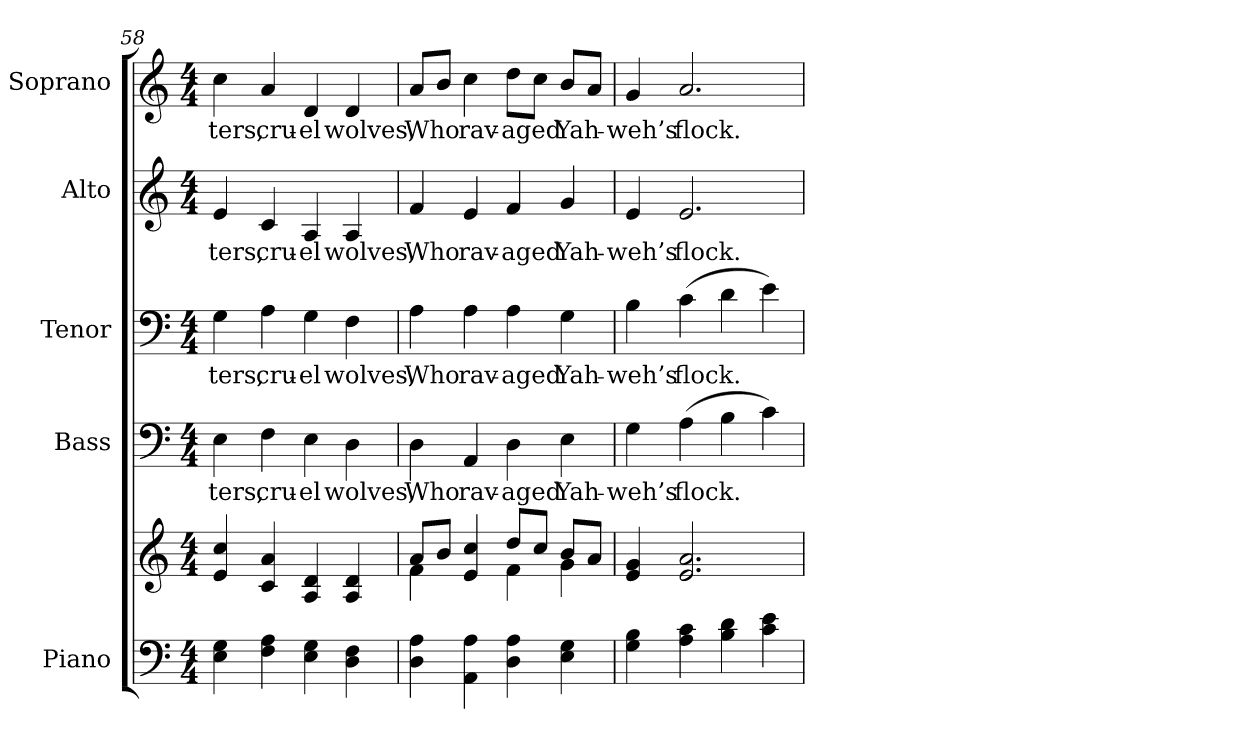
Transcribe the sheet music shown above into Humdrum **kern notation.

**kern	**kern	**kern	**text	**kern	**text	**kern	**text	**kern	**text
*part5	*part5	*part4	*part4	*part3	*part3	*part2	*part2	*part1	*part1
*staff6	*staff5	*staff4	*staff4	*staff3	*staff3	*staff2	*staff2	*staff1	*staff1
*I"Piano	*	*I"Bass	*	*I"Tenor	*	*I"Alto	*	*I"Soprano	*
*I'Pno.	*	*I'B.	*	*I'T.	*	*I'A.	*	*I'S.	*
*clefF4	*clefG2	*clefF4	*	*clefF4	*	*clefG2	*	*clefG2	*
*k[]	*k[]	*k[]	*	*k[]	*	*k[]	*	*k[]	*
*C:	*C:	*C:	*	*C:	*	*C:	*	*C:	*
*M4/4	*M4/4	*M4/4	*	*M4/4	*	*M4/4	*	*M4/4	*
=58	=58	=58	=58	=58	=58	=58	=58	=58	=58
!	!	!	!LO:LY:b:color=#000000	!	!	!	!	!	!
!	!	!	!	!	!LO:LY:b:color=#000000	!	!	!	!
!	!	!	!	!	!	!	!LO:LY:b:color=#000000	!	!
!	!	!	!	!	!	!	!	!	!LO:LY:b:color=#000000
4Ei\ 4Gi	4ei/ 4cci	4Ei\	ters,	4Gi\	ters,	4ei/	ters,	4cci\	ters,
!	!	!	!LO:LY:b:color=#000000	!	!	!	!	!	!
!	!	!	!	!	!LO:LY:b:color=#000000	!	!	!	!
!	!	!	!	!	!	!	!LO:LY:b:color=#000000	!	!
!	!	!	!	!	!	!	!	!	!LO:LY:b:color=#000000
4Fi\ 4Ai	4ci/ 4ai	4Fi\	cru-	4Ai\	cru-	4ci/	cru-	4ai/	cru-
!	!	!	!LO:LY:b:color=#000000	!	!	!	!	!	!
!	!	!	!	!	!LO:LY:b:color=#000000	!	!	!	!
!	!	!	!	!	!	!	!LO:LY:b:color=#000000	!	!
!	!	!	!	!	!	!	!	!	!LO:LY:b:color=#000000
4Ei\ 4Gi	4Ai/ 4di	4Ei\	-el	4Gi\	-el	4Ai/	-el	4di/	-el
!	!	!	!LO:LY:b:color=#000000	!	!	!	!	!	!
!	!	!	!	!	!LO:LY:b:color=#000000	!	!	!	!
!	!	!	!	!	!	!	!LO:LY:b:color=#000000	!	!
!	!	!	!	!	!	!	!	!	!LO:LY:b:color=#000000
4Di\ 4Fi	4Ai/ 4di	4Di\	wolves,	4Fi\	wolves,	4Ai/	wolves,	4di/	wolves,
=59	=59	=59	=59	=59	=59	=59	=59	=59	=59
*	*^	*	*	*	*	*	*	*	*
!	!	!	!	!LO:LY:b:color=#000000	!	!	!	!	!	!
!	!	!	!	!	!	!LO:LY:b:color=#000000	!	!	!	!
!	!	!	!	!	!	!	!	!LO:LY:b:color=#000000	!	!
!	!	!	!	!	!	!	!	!	!	!LO:LY:b:color=#000000
4Di\ 4Ai	8ai/L	4fi\	4Di\	Who	4Ai\	Who	4fi/	Who	8ai/L	Who
.	8bi/J	.	.	.	.	.	.	.	8bi/J	.
!	!	!	!	!LO:LY:b:color=#000000	!	!	!	!	!	!
!	!	!	!	!	!	!LO:LY:b:color=#000000	!	!	!	!
!	!	!	!	!	!	!	!	!LO:LY:b:color=#000000	!	!
!	!	!	!	!	!	!	!	!	!	!LO:LY:b:color=#000000
4AAi\ 4Ai	4ei/ 4cci	4ryy	4AAi/	rav-	4Ai\	rav-	4ei/	rav-	4cci\	rav-
!	!	!	!	!LO:LY:b:color=#000000	!	!	!	!	!	!
!	!	!	!	!	!	!LO:LY:b:color=#000000	!	!	!	!
!	!	!	!	!	!	!	!	!LO:LY:b:color=#000000	!	!
!	!	!	!	!	!	!	!	!	!	!LO:LY:b:color=#000000
4Di\ 4Ai	8ddi/L	4fi\	4Di\	-aged	4Ai\	-aged	4fi/	-aged	8ddi\L	-aged
.	8cci/J	.	.	.	.	.	.	.	8cci\J	.
!	!	!	!	!LO:LY:b:color=#000000	!	!	!	!	!	!
!	!	!	!	!	!	!LO:LY:b:color=#000000	!	!	!	!
!	!	!	!	!	!	!	!	!LO:LY:b:color=#000000	!	!
!	!	!	!	!	!	!	!	!	!	!LO:LY:b:color=#000000
4Ei\ 4Gi	8bi/L	4gi\	4Ei\	Yah-	4Gi\	Yah-	4gi/	Yah-	8bi/L	Yah-
.	8ai/J	.	.	.	.	.	.	.	8ai/J	.
*	*v	*v	*	*	*	*	*	*	*	*
=60	=60	=60	=60	=60	=60	=60	=60	=60	=60
!	!	!	!LO:LY:b:color=#000000	!	!	!	!	!	!
!	!	!	!	!	!LO:LY:b:color=#000000	!	!	!	!
!	!	!	!	!	!	!	!LO:LY:b:color=#000000	!	!
!	!	!	!	!	!	!	!	!	!LO:LY:b:color=#000000
4Gi\ 4Bi	4ei/ 4gi	4Gi\	-weh’s	4Bi\	-weh’s	4ei/	-weh’s	4gi/	-weh’s
!	!	!	!LO:LY:b:color=#000000	!	!	!	!	!	!
!	!	!	!	!	!LO:LY:b:color=#000000	!	!	!	!
!	!	!	!	!	!	!	!LO:LY:b:color=#000000	!	!
!	!	!	!	!	!	!	!	!	!LO:LY:b:color=#000000
4Ai\ 4ci	2.ei/ 2.ai	(4Ai\	flock.	(4ci\	flock.	2.ei/	flock.	2.ai/	flock.
4Bi\ 4di	.	4Bi\	.	4di\	.	.	.	.	.
4ci\ 4ei	.	4ci\)	.	4ei\)	.	.	.	.	.
=	=	=	=	=	=	=	=	=	=
*-	*-	*-	*-	*-	*-	*-	*-	*-	*-
